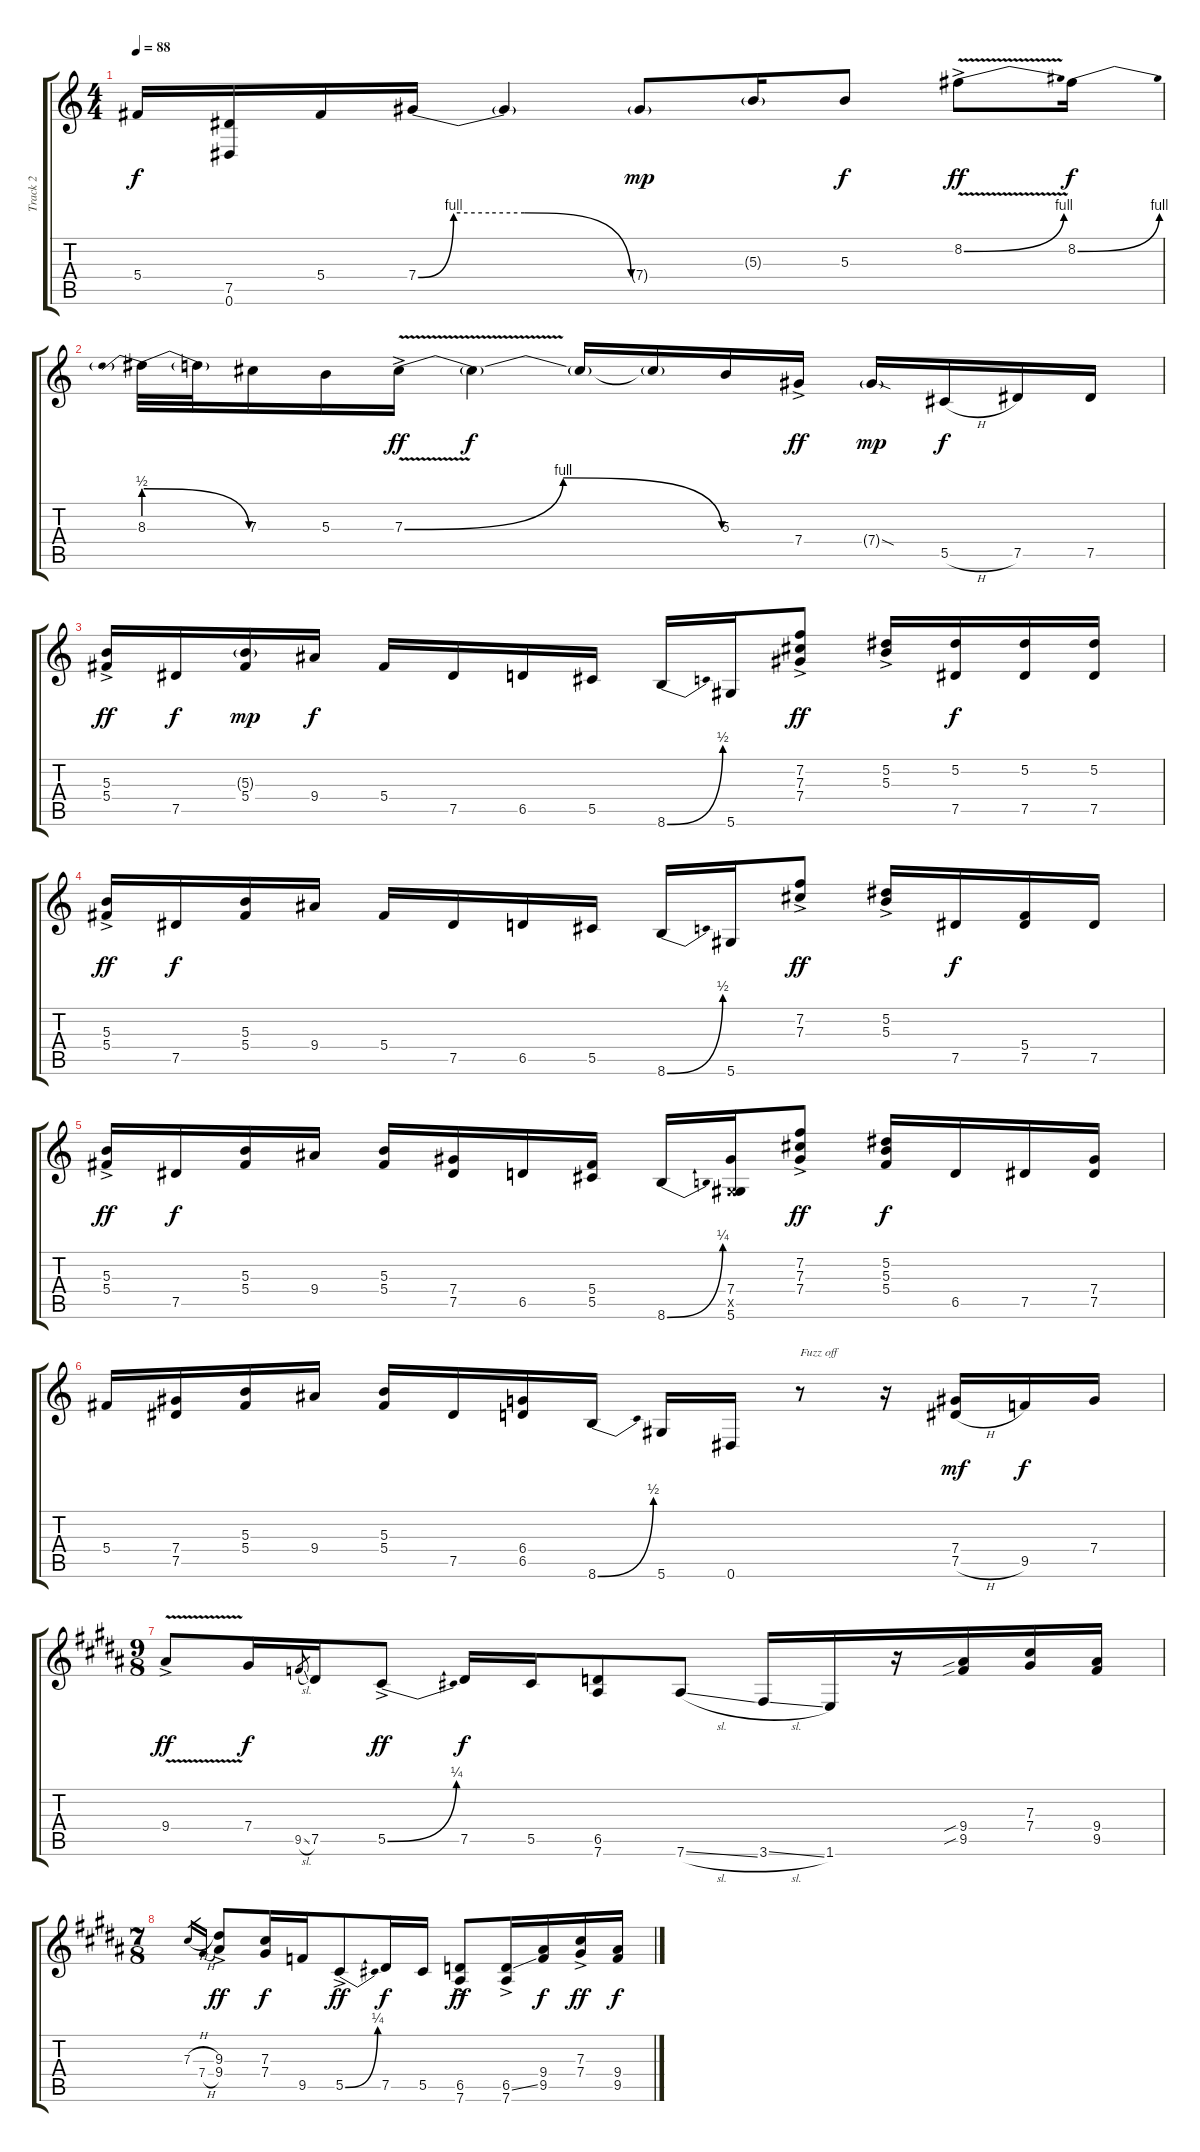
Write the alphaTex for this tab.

\track ("Track 2" "Track 2") {instrument electricguitarjazz}
\staff {score tabs}
\tuning (Eb4 Bb3 Gb3 Db3 Ab2 Eb2) {hide}
\ts (4 4)
\tempo 88
\clef g2
\ks aminor
5.4.16{dy f} (7.5 0.6).16 5.4.16 7.4{be (custom 0 0 10 4 20 4 30 4 60 0)}.16 7.4{t}.4 7.4{g}.8{dy mp} 5.3{g}.16 5.3.8{dy f} 8.2{be (bend 0 0 60 4) v ac}.8{dy ff} 8.2{be (bend 0 0 60 4)}.16{dy f} |
8.3{be (prebendrelease 0 2 60 0)}.32 8.3{t}.32 7.3.16 5.3.16 7.3{be (bendrelease 0 0 30 4 55 4 60 0) v ac}.16{dy ff} 7.3{t}.4{dy f} 7.3{t}.16 7.3{t}.16 5.3.16 7.4{ac}.16{dy ff} 7.4{sod g}.16{dy mp} 5.5{h}.16{dy f} 7.5.16 7.5.16 |
(5.3{ac} 5.4{ac}).16{dy ff} 7.5.16{dy f} (5.3{g} 5.4).16{dy mp} 9.4.16{dy f} 5.4.16 7.5.16 6.5.16 5.5.16 8.6{be (bend 0 0 60 2)}.16 5.6.16 (7.2{ac} 7.3{ac} 7.4{ac}).8{dy ff} (5.2{ac} 5.3{ac}).16 (5.2 7.5).16{dy f} (5.2 7.5).16 (5.2 7.5).16 |
(5.3{ac} 5.4{ac}).16{dy ff} 7.5.16{dy f} (5.3 5.4).16 9.4.16 5.4.16 7.5.16 6.5.16 5.5.16 8.6{be (bend 0 0 60 2)}.16 5.6.16 (7.2{ac} 7.3{ac}).8{dy ff} (5.2{ac} 5.3{ac}).16 7.5.16{dy f} (5.4 7.5).16 7.5.16 |
(5.3{ac} 5.4{ac}).16{dy ff} 7.5.16{dy f} (5.3 5.4).16 9.4.16 (5.3 5.4).16 (7.4 7.5).16 6.5.16 (5.4 5.5).16 8.6{be (bend 0 0 60 1)}.16 (7.4 0.5{x} 5.6).16 (7.2{ac} 7.3{ac} 7.4{ac}).8{dy ff} (5.2 5.3 5.4).16{dy f} 6.5.16 7.5.16 (7.4 7.5).16 |
5.4.16 (7.4 7.5).16 (5.3 5.4).16 9.4.16 (5.3 5.4).16 7.5.16 (6.4 6.5).16 8.6{be (bend 0 0 60 2)}.16 5.6.16 0.6.16 r.8{txt "Fuzz off"} r.16 (7.4 7.5{h}).16{dy mf volume 10 instrument electricguitarjazz} 9.5.16{dy f} 7.4.16 |
\ts (9 8)
\ks b
9.4{v ac}.8{dy ff} 7.4.16{dy f} 9.5{sl}.8{gr} 7.5.16 5.5{be (bend 0 0 60 1) ac}.8{dy ff} 7.5.16{dy f} 5.5.16 (6.5 7.6).8 7.6{sl}.8 3.6{sl}.16 1.6.16 r.16 (9.4{sib} 9.5{sib}).16 (7.3 7.4).16 (9.4 9.5).16 |
\ts (7 8)
7.3{h}.16{gr} 7.4{h}.16{gr} (9.3{ac} 9.4{ac}).8{dy ff} (7.3 7.4).16{dy f} 9.5.16 5.5{be (bend 0 0 60 1) ac}.8{dy ff} 7.5.16{dy f} 5.5.16 (6.5{ac} 7.6{ac}).8{dy ff} (6.5{ss ac} 7.6{ac}).16 (9.4 9.5).16{dy f} (7.3{ac} 7.4{ac}).16{dy ff} (9.4 9.5).16{dy f}
